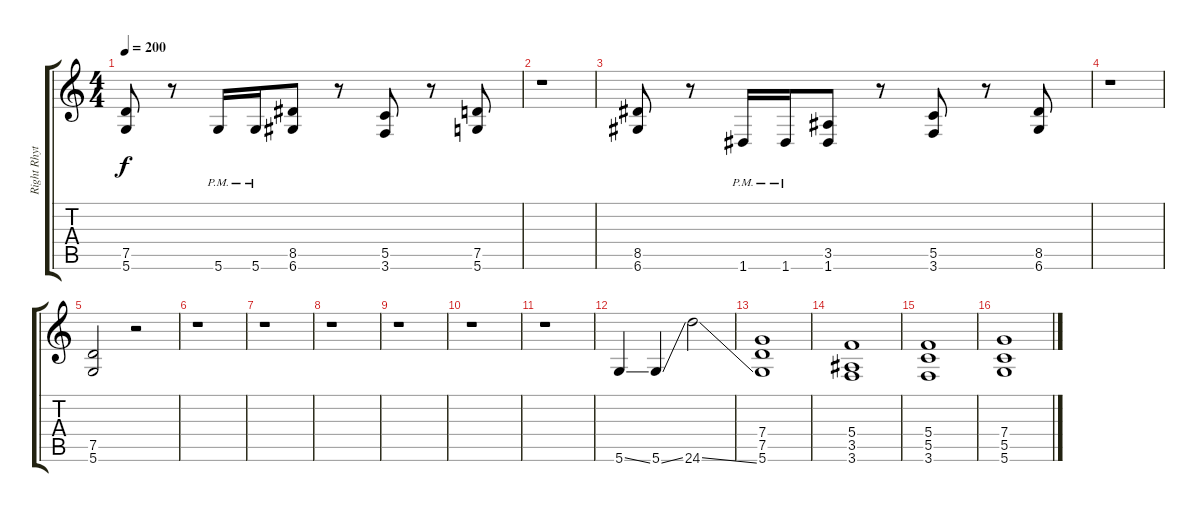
\track ("Right Rhythm Gtr" "Right Rhyt") {instrument distortionguitar}
\staff {score tabs}
\tuning (D4 A3 F3 C3 G2 D2) {hide}
\ts (4 4)
\tempo 200
\clef g2
\ks c
(7.5 5.6).8{dy f} r.8 5.6{pm}.16 5.6{pm}.16 (8.5 6.6).8 r.8 (5.5 3.6).8 r.8 (7.5 5.6).8 |
r.1 |
(8.5 6.6).8 r.8 1.6{pm}.16 1.6{pm}.16 (3.5 1.6).8 r.8 (5.5 3.6).8 r.8 (8.5 6.6).8 |
r.1 |
(7.5 5.6).2 r.2 |
r.1 |
r.1 |
r.1 |
r.1 |
r.1 |
r.1 |
5.6{ss}.4 5.6{ss}.4 24.6{ss}.2 |
(7.4 7.5 5.6).1 |
(5.4 3.5 3.6).1 |
(5.4 5.5 3.6).1 |
(7.4 5.5 5.6).1
